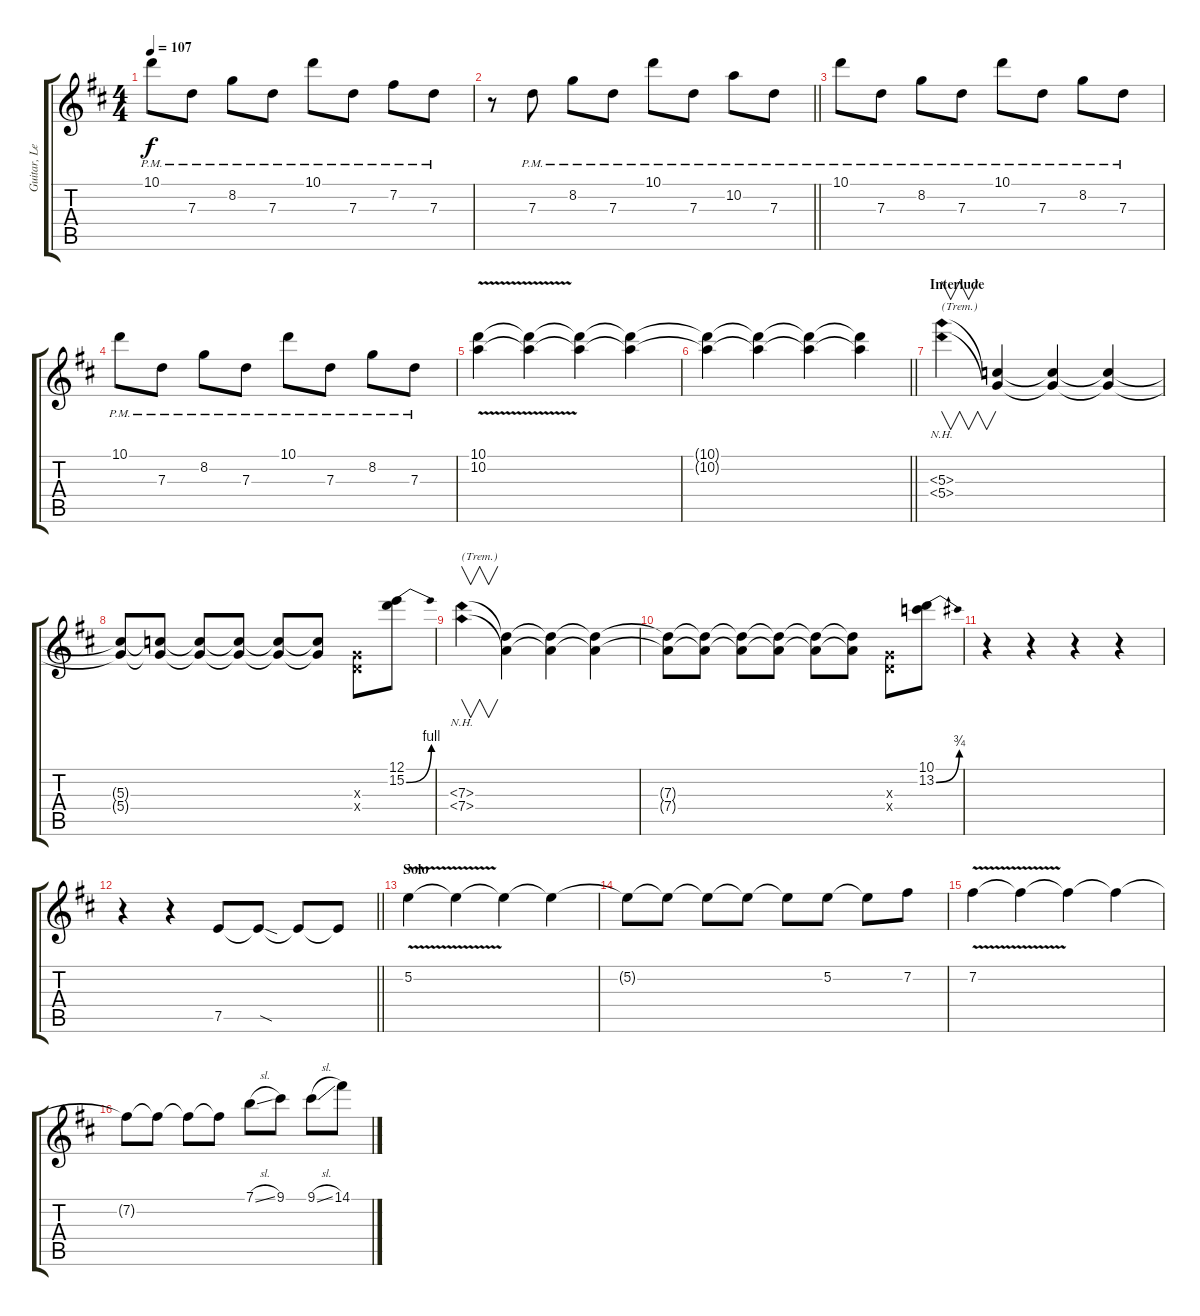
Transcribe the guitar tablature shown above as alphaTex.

\track ("Guitar, Lead" "Guitar, Le") {mute instrument distortionguitar}
\staff {score tabs}
\tuning (E4 B3 G3 D3 A2 E2) {hide}
\ts (4 4)
\tempo 107
\clef g2
\ks d
10.1{pm}.8{dy f} 7.3{pm}.8 8.2{pm}.8 7.3{pm}.8 10.1{pm}.8 7.3{pm}.8 7.2{pm}.8 7.3{pm}.8 |
\barLineRight lightlight
r.8 7.3{pm}.8 8.2{pm}.8 7.3{pm}.8 10.1{pm}.8 7.3{pm}.8 10.2{pm}.8 7.3{pm}.8 |
10.1{pm}.8 7.3{pm}.8 8.2{pm}.8 7.3{pm}.8 10.1{pm}.8 7.3{pm}.8 8.2{pm}.8 7.3{pm}.8 |
10.1{pm}.8 7.3{pm}.8 8.2{pm}.8 7.3{pm}.8 10.1{pm}.8 7.3{pm}.8 8.2{pm}.8 7.3{pm}.8 |
(10.1{v} 10.2).4 (10.1{t} 10.2{t}).4 (10.1{t} 10.2{t}).4 (10.1{t} 10.2{t}).4 |
\barLineRight lightlight
(10.1{t} 10.2{t}).4 (10.1{t} 10.2{t}).4 (10.1{t} 10.2{t}).4 (10.1{t} 10.2{t}).4 |
\section ("" "Interlude")
(5.3{nh} 5.4{nh}).4{v txt "(Trem.)" volume 0} (5.3{t} 5.4{t}).4{volume 16} (5.3{t} 5.4{t}).4 (5.3{t} 5.4{t}).4 |
(5.3{t} 5.4{t}).8 (5.3{t} 5.4{t}).8 (5.3{t} 5.4{t}).8 (5.3{t} 5.4{t}).8 (5.3{t} 5.4{t}).8 (5.3{t} 5.4{t}).8 (0.3{x} 0.4{x}).8 (12.1 15.2{be (bend 0 0 60 4)}).8 |
(7.3{nh} 7.4{nh}).4{v txt "(Trem.)" volume 0} (7.3{t} 7.4{t}).4{volume 16} (7.3{t} 7.4{t}).4 (7.3{t} 7.4{t}).4 |
(7.3{t} 7.4{t}).8 (7.3{t} 7.4{t}).8 (7.3{t} 7.4{t}).8 (7.3{t} 7.4{t}).8 (7.3{t} 7.4{t}).8 (7.3{t} 7.4{t}).8 (0.3{x} 0.4{x}).8 (10.1 13.2{be (bend 0 0 60 3)}).8 |
r.4 r.4 r.4 r.4 |
\barLineRight lightlight
r.4 r.4 7.5.8 7.5{sod t}.8 7.5{t}.8 7.5{t}.8 |
\section ("" "Solo")
5.2{v}.4{instrument distortionguitar} 5.2{t}.4 5.2{t}.4 5.2{t}.4 |
5.2{t}.8 5.2{t}.8 5.2{t}.8 5.2{t}.8 5.2{t}.8 5.2.8 5.2{t}.8 7.2.8 |
7.2{v}.4 7.2{t}.4 7.2{t}.4 7.2{t}.4 |
7.2{t}.8 7.2{t}.8 7.2{t}.8 7.2{t}.8 7.1{sl}.8 9.1.8 9.1{sl}.8 14.1.8
